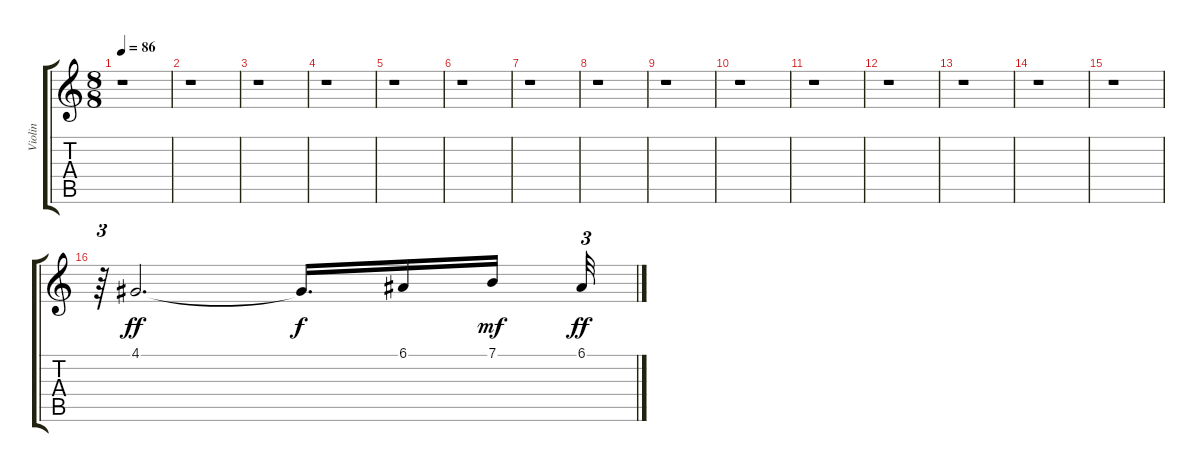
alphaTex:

\track ("Violin" "Violin") {instrument violin}
\staff {score tabs}
\tuning (E4 B3 G3 D3 A2 E2) {hide}
\ts (8 8)
\tempo 86
\clef g2
\ks c
r.1{dy f} |
r.1 |
r.1 |
r.1 |
r.1 |
r.1 |
r.1 |
r.1 |
r.1 |
r.1 |
r.1 |
r.1 |
r.1 |
r.1 |
r.1 |
r.64{tu (3 2)} 4.1.2{d dy ff} 4.1{t}.16{d dy f} 6.1.16 7.1.16{dy mf} 6.1.32{tu (3 2) dy ff}
